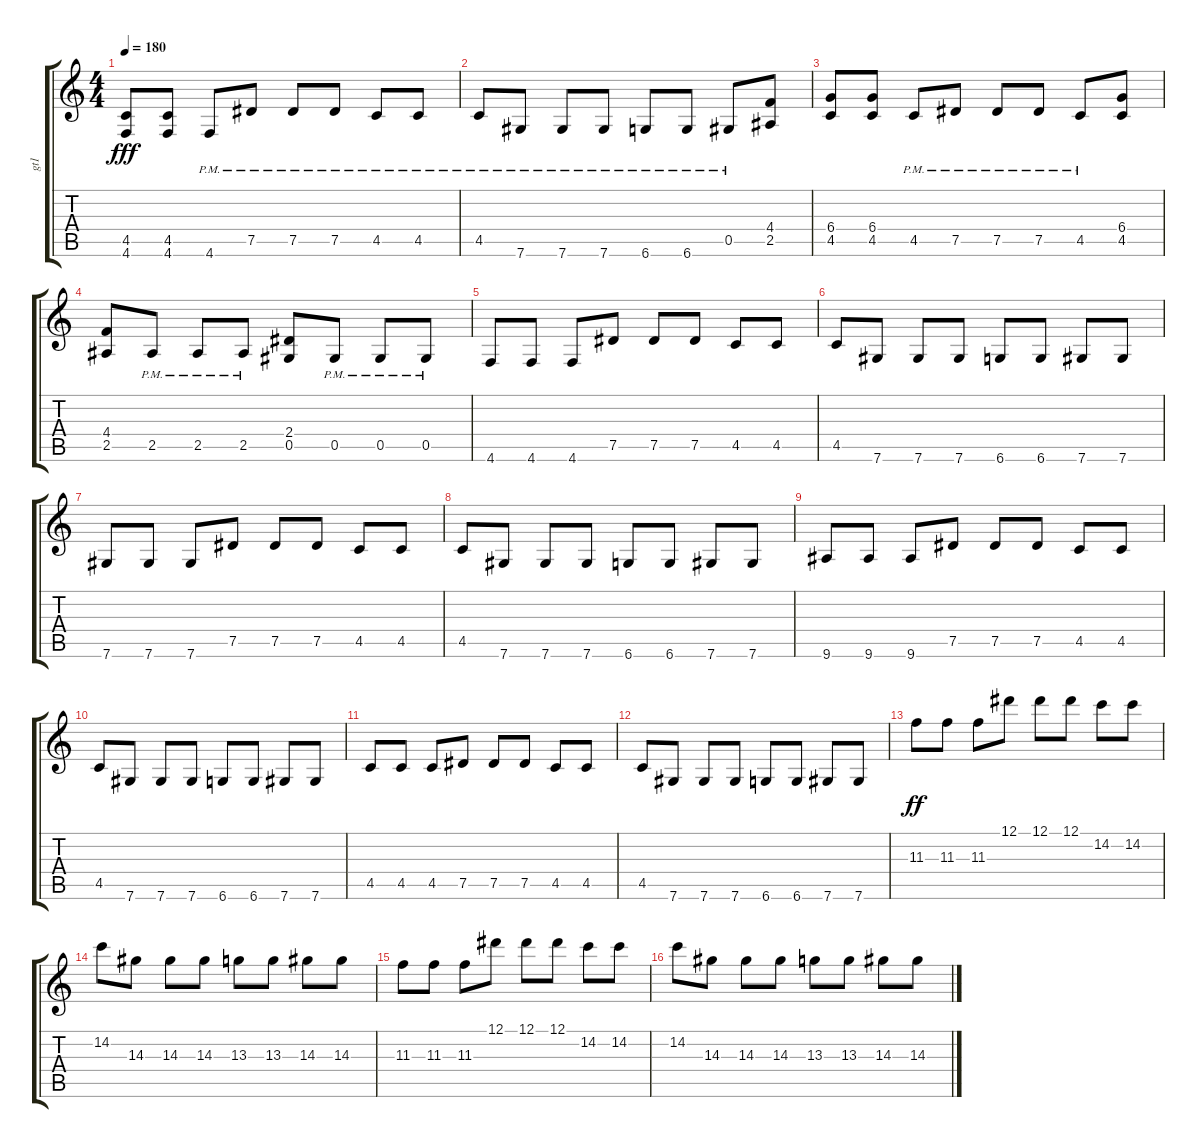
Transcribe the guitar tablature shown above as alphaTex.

\track ("gt1" "gt1") {instrument distortionguitar}
\staff {score tabs}
\tuning (Eb4 Bb3 Gb3 Db3 Ab2 Db2) {hide}
\ts (4 4)
\tempo 180
\clef g2
\ks c
(4.5 4.6).8{dy fff} (4.5 4.6).8 4.6{pm}.8 7.5{pm}.8 7.5{pm}.8 7.5{pm}.8 4.5{pm}.8 4.5{pm}.8 |
4.5{pm}.8 7.6{pm}.8 7.6{pm}.8 7.6{pm}.8 6.6{pm}.8 6.6{pm}.8 0.5{pm}.8 (4.4 2.5).8 |
(6.4 4.5).8 (6.4 4.5).8 4.5{pm}.8 7.5{pm}.8 7.5{pm}.8 7.5{pm}.8 4.5{pm}.8 (6.4 4.5).8 |
(4.4 2.5).8 2.5{pm}.8 2.5{pm}.8 2.5{pm}.8 (2.4 0.5).8 0.5{pm}.8 0.5{pm}.8 0.5{pm}.8 |
4.6.8 4.6.8 4.6.8 7.5.8 7.5.8 7.5.8 4.5.8 4.5.8 |
4.5.8 7.6.8 7.6.8 7.6.8 6.6.8 6.6.8 7.6.8 7.6.8 |
7.6.8 7.6.8 7.6.8 7.5.8 7.5.8 7.5.8 4.5.8 4.5.8 |
4.5.8 7.6.8 7.6.8 7.6.8 6.6.8 6.6.8 7.6.8 7.6.8 |
9.6.8 9.6.8 9.6.8 7.5.8 7.5.8 7.5.8 4.5.8 4.5.8 |
4.5.8 7.6.8 7.6.8 7.6.8 6.6.8 6.6.8 7.6.8 7.6.8 |
4.5.8 4.5.8 4.5.8 7.5.8 7.5.8 7.5.8 4.5.8 4.5.8 |
4.5.8 7.6.8 7.6.8 7.6.8 6.6.8 6.6.8 7.6.8 7.6.8 |
11.3.8{dy ff} 11.3.8 11.3.8 12.1.8 12.1.8 12.1.8 14.2.8 14.2.8 |
14.2.8 14.3.8 14.3.8 14.3.8 13.3.8 13.3.8 14.3.8 14.3.8 |
11.3.8 11.3.8 11.3.8 12.1.8 12.1.8 12.1.8 14.2.8 14.2.8 |
14.2.8 14.3.8 14.3.8 14.3.8 13.3.8 13.3.8 14.3.8 14.3.8
